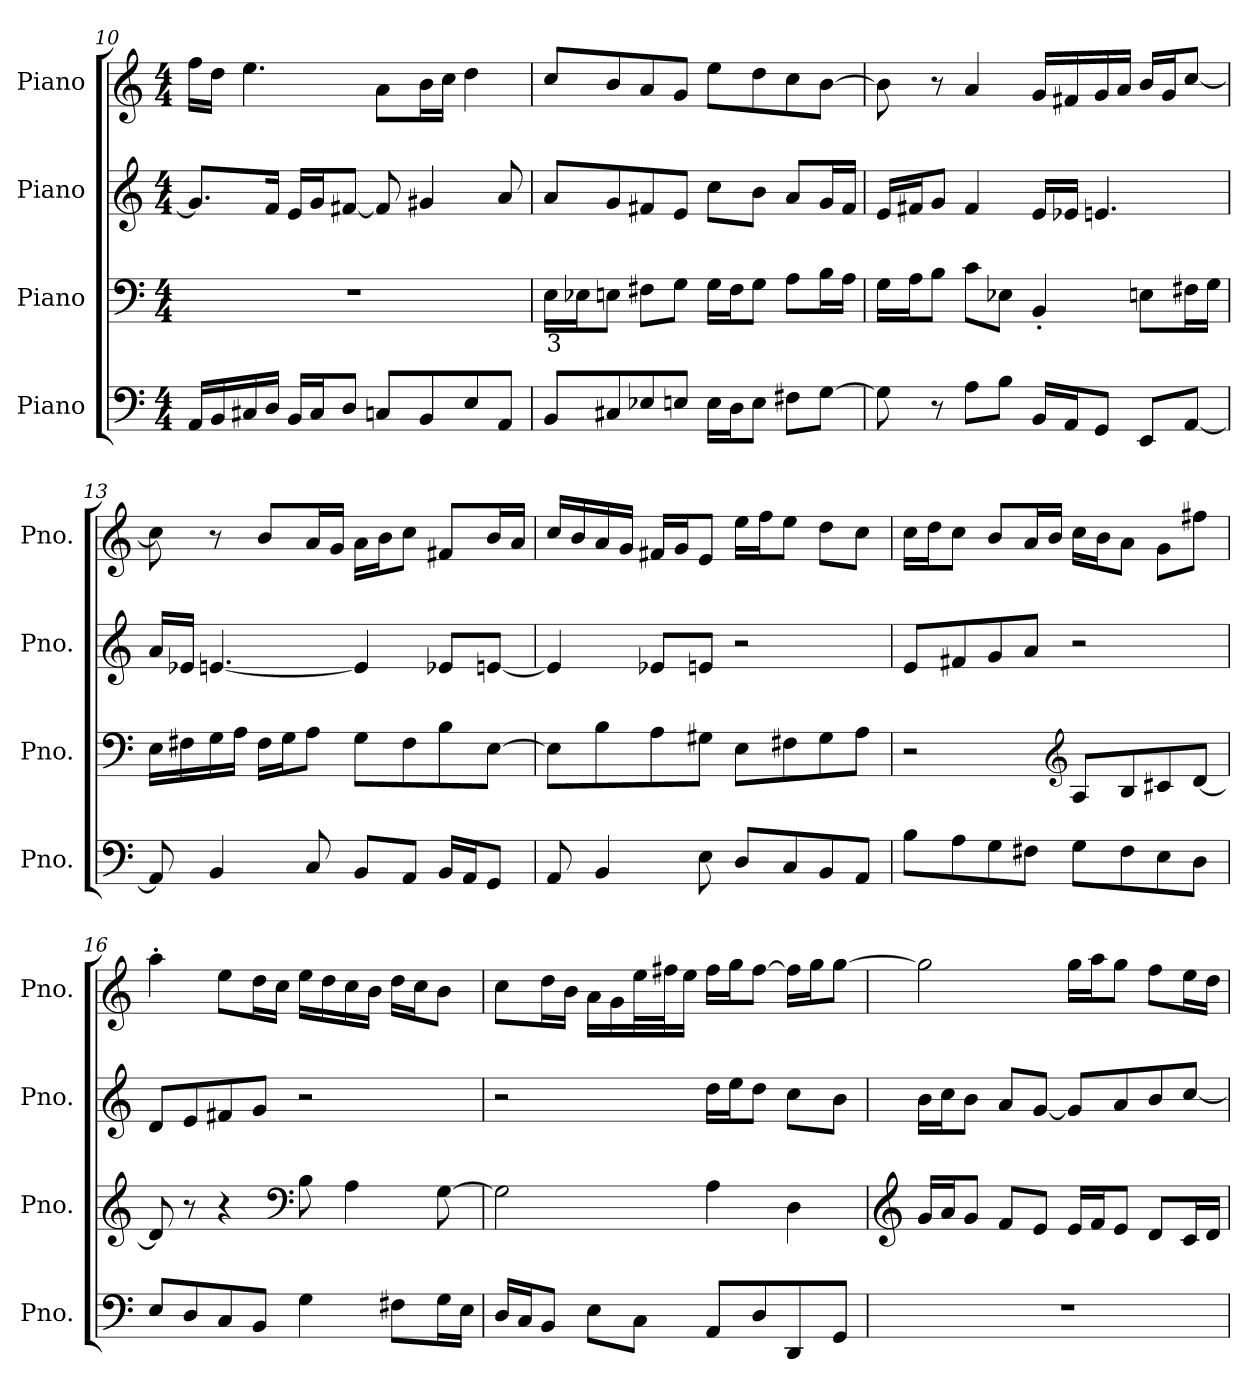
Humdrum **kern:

**kern	**kern	**text	**kern	**kern
*part4	*part3	*part3	*part2	*part1
*staff4	*staff3	*staff3	*staff2	*staff1
*I"Piano	*I"Piano	*	*I"Piano	*I"Piano
*I'Pno.	*I'Pno.	*	*I'Pno.	*I'Pno.
*clefF4	*clefF4	*	*clefG2	*clefG2
*k[]	*k[]	*	*k[]	*k[]
*M4/4	*M4/4	*	*M4/4	*M4/4
=10	=10	=10	=10	=10
16AAi/LL	1r	.	8.gj/L]	16ffZ\LL
16BBi/	.	.	.	16ddZ\JJ
16C#Xi/	.	.	.	4.eeZ\
16Di/JJ	.	.	16fj/Jk	.
16BBi/LL	.	.	16ej/LL	.
16C#i/J	.	.	16gj/J	.
8Di/J	.	.	[8f#Xj/J	.
8Cni/L	.	.	8f#j/]	8aZ\L
8BBi/	.	.	4g#Xj/	16bZ\L
.	.	.	.	16ccZ\JJ
8Ei/	.	.	.	4ddZ\
8AAi/J	.	.	8aj/	.
!!LO:LB:g=z
=11	=11	=11	=11	=11
!	!	!LO:LY:b	!	!
8BBi/L	16EV\LL	3	8aj/L	8ccZ/L
.	16E-XV\J	.	.	.
8C#Xi/	8EnV\J	.	8gj/	8bZ/
8E-Xi/	8F#XV\L	.	8f#Xj/	8aZ/
8Eni/J	8GV\J	.	8ej/J	8gZ/J
16Ei\LL	16GV\LL	.	8ccj\L	8eeZ\L
16Di\J	16F#V\J	.	.	.
8Ei\J	8GV\J	.	8bj\J	8ddZ\
8F#Xi\L	8AV\L	.	8aj/L	8ccZ\
[8Gi\J	16BV\L	.	16gj/L	[8bZ\J
.	16AV\JJ	.	16f#j/JJ	.
=12	=12	=12	=12	=12
8Gi\]	16GV\LL	.	16ej/LL	8bZ\]
.	16AV\J	.	16f#Xj/J	.
8r	8BV\J	.	8gj/J	8r
8Ai\L	8cV\L	.	4f#j/	4aZ/
8Bi\J	8E-XV\J	.	.	.
16BBi/LL	4BB'V/	.	16ej/LL	16gZ/LL
16AAi/J	.	.	16e-Xj/JJ	16f#XZ/
8GGi/J	.	.	4.enj/	16gZ/
.	.	.	.	16aZ/JJ
8EEi/L	8EnV\L	.	.	16bZ/LL
.	.	.	.	16gZ/J
[8AAi/J	16F#XV\L	.	.	[8ccZ/J
.	16GV\JJ	.	.	.
!!LO:LB:g=z
=13	=13	=13	=13	=13
8AAi/]	16EV\LL	.	16aj/LL	8ccZ\]
.	16F#XV\	.	16e-Xj/JJ	.
4BBi/	16GV\	.	[4.enj/	8r
.	16AV\JJ	.	.	.
.	16F#V\LL	.	.	8bZ/L
.	16GV\J	.	.	.
8Ci/	8AV\J	.	.	16aZ/L
.	.	.	.	16gZ/JJ
8BBi/L	8GV\L	.	4ej/]	16aZ\LL
.	.	.	.	16bZ\J
8AAi/J	8F#V\	.	.	8ccZ\J
16BBi/LL	8BV\	.	8e-Xj/L	8f#XZ/L
16AAi/J	.	.	.	.
8GGi/J	[8EV\J	.	[8enj/J	16bZ/L
.	.	.	.	16aZ/JJ
=14	=14	=14	=14	=14
8AAi/	8EV\L]	.	4ej/]	16ccZ/LL
.	.	.	.	16bZ/
4BBi/	8BV\	.	.	16aZ/
.	.	.	.	16gZ/JJ
.	8AV\	.	8e-Xj/L	16f#XZ/LL
.	.	.	.	16gZ/J
8Ei\	8G#XV\J	.	8enj/J	8eZ/J
8Di/L	8EV\L	.	2r	16eeZ\LL
.	.	.	.	16ffZ\J
8Ci/	8F#XV\	.	.	8eeZ\J
8BBi/	8G#V\	.	.	8ddZ\L
8AAi/J	8AV\J	.	.	8ccZ\J
=15	=15	=15	=15	=15
8Bi\L	2r	.	8ej/L	16ccZ\LL
.	.	.	.	16ddZ\J
8Ai\	.	.	8f#Xj/	8ccZ\J
8Gi\	.	.	8gj/	8bZ/L
8F#Xi\J	.	.	8aj/J	16aZ/L
.	.	.	.	16bZ/JJ
*	*clefG2	*	*	*
8Gi\L	8AV/L	.	2r	16ccZ\LL
.	.	.	.	16bZ\J
8F#i\	8BV/	.	.	8aZ\J
8Ei\	8c#XV/	.	.	8gZ\L
8Di\J	[8dV/J	.	.	8ff#XZ\J
!!LO:PB:g=z
=16	=16	=16	=16	=16
8Ei/L	8dV/]	.	8dj/L	4aa'Z\
8Di/	8r	.	8ej/	.
8Ci/	4r	.	8f#Xj/	8eeZ\L
8BBi/J	.	.	8gj/J	16ddZ\L
.	.	.	.	16ccZ\JJ
*	*clefF4	*	*	*
4Gi\	8BV\	.	2r	16eeZ\LL
.	.	.	.	16ddZ\
.	4AV\	.	.	16ccZ\
.	.	.	.	16bZ\JJ
8F#Xi\L	.	.	.	16ddZ\LL
.	.	.	.	16ccZ\J
16Gi\L	[8GV\	.	.	8bZ\J
16Ei\JJ	.	.	.	.
=17	=17	=17	=17	=17
16Di/LL	2GV\]	.	2r	8ccZ\L
16Ci/J	.	.	.	.
8BBi/J	.	.	.	16ddZ\L
.	.	.	.	16bZ\JJ
8Ei\L	.	.	.	16aZ\LL
.	.	.	.	16gZ\
8Ci\J	.	.	.	32eeZ\L
.	.	.	.	32ff#XZ\J
.	.	.	.	16eeZ\JJ
8AAi/L	4AV\	.	16ddj\LL	16ff#Z\LL
.	.	.	16eej\J	16ggZ\J
8Di/	.	.	8ddj\J	[8ff#Z\J
8DDi/	4DV\	.	8ccj\L	16ff#Z\LL]
.	.	.	.	16ggZ\J
8GGi/J	.	.	8bj\J	[8ggZ\J
=18	=18	=18	=18	=18
*	*clefG2	*	*	*
1r	16gV/LL	.	16bj\LL	2ggZ\]
.	16aV/J	.	16ccj\J	.
.	8gV/J	.	8bj\J	.
.	8fV/L	.	8aj/L	.
.	8eV/J	.	[8gj/J	.
.	16eV/LL	.	8gj/L]	16ggZ\LL
.	16fV/J	.	.	16aaZ\J
.	8eV/J	.	8aj/	8ggZ\J
.	8dV/L	.	8bj/	8ffZ\L
.	16cV/L	.	[8ccj/J	16eeZ\L
.	16dV/JJ	.	.	16ddZ\JJ
=	=	=	=	=
*-	*-	*-	*-	*-
